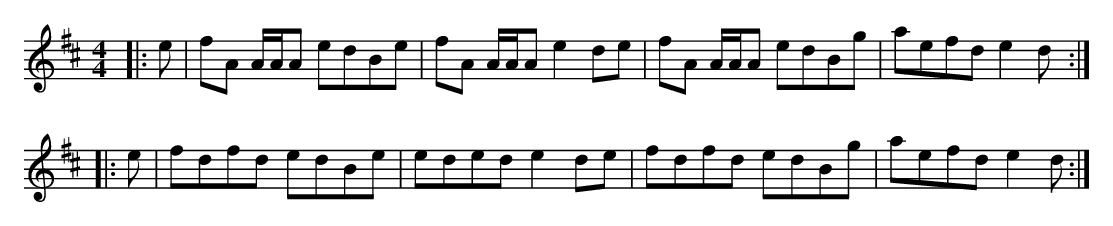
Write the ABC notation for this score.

X:1
M:4/4
K:Amix
|:e|fA A/A/A edBe|fA A/A/A e2de|fA A/A/A edBg|aefd e2d:|
|:e|fdfd edBe|eded e2de|fdfd edBg|aefd e2d:|
